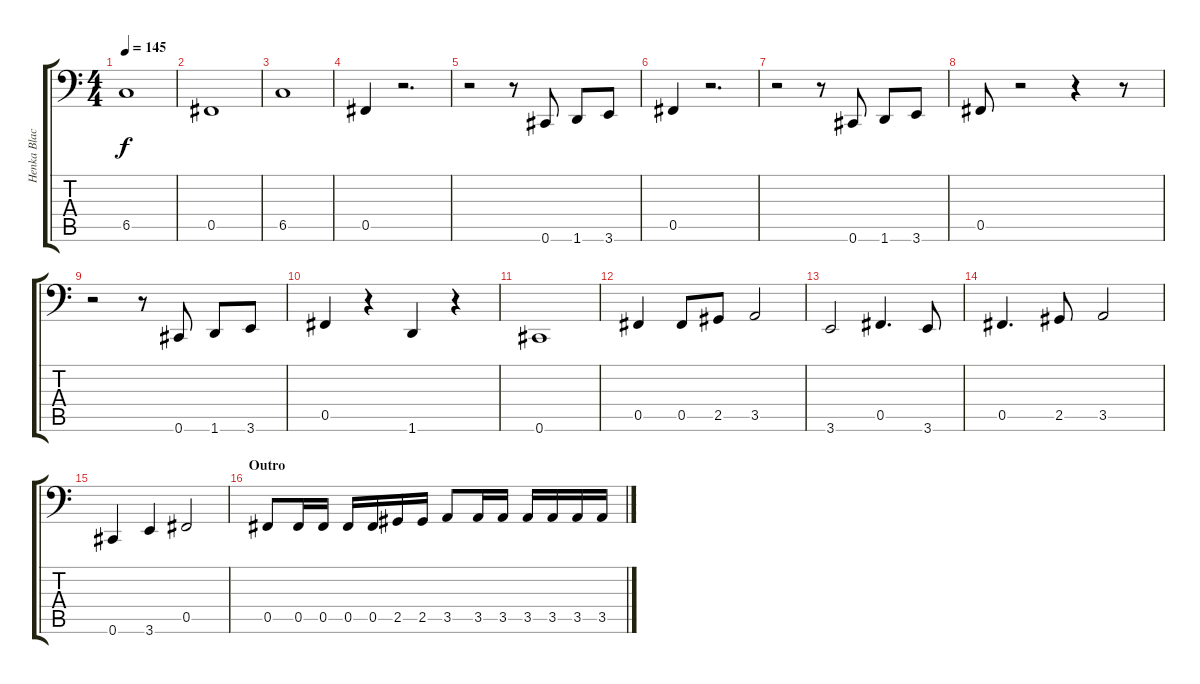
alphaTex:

\track ("Henka Blacksmith" "Henka Blac") {instrument electricbasspick}
\staff {score tabs}
\tuning (Db3 Ab2 E2 B1 Gb1 Db1) {hide}
\ts (4 4)
\tempo 145
\clef f4
\ks c
6.5.1{dy f} |
0.5.1 |
6.5.1 |
0.5.4 r.2{d} |
r.2 r.8 0.6.8 1.6.8 3.6.8 |
0.5.4 r.2{d} |
r.2 r.8 0.6.8 1.6.8 3.6.8 |
0.5.8 r.2 r.4 r.8 |
r.2 r.8 0.6.8 1.6.8 3.6.8 |
0.5.4 r.4 1.6.4 r.4 |
0.6.1 |
0.5.4 0.5.8 2.5.8 3.5.2 |
3.6.2 0.5.4{d} 3.6.8 |
0.5.4{d} 2.5.8 3.5.2 |
0.6.4 3.6.4 0.5.2 |
\section ("" "Outro")
0.5.8 0.5.16 0.5.16 0.5.16 0.5.16 2.5.16 2.5.16 3.5.8 3.5.16 3.5.16 3.5.16 3.5.16 3.5.16 3.5.16
